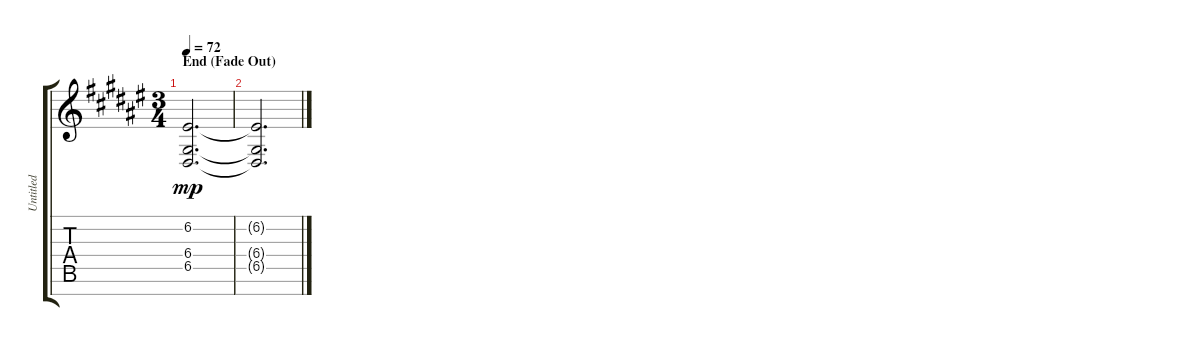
\track ("Untitled" "Untitled") {instrument acousticgrandpiano}
\staff {score tabs}
\tuning (E4 B3 G3 D3 A2 E2 B1) {hide}
\ts (3 4)
\section ("" "End (Fade Out)")
\tempo 72
\clef g2
\ks f#
(6.2 6.4 6.5).2{d dy mp} |
\ks d#minor
(6.2{t} 6.4{t} 6.5{t}).2{d}
